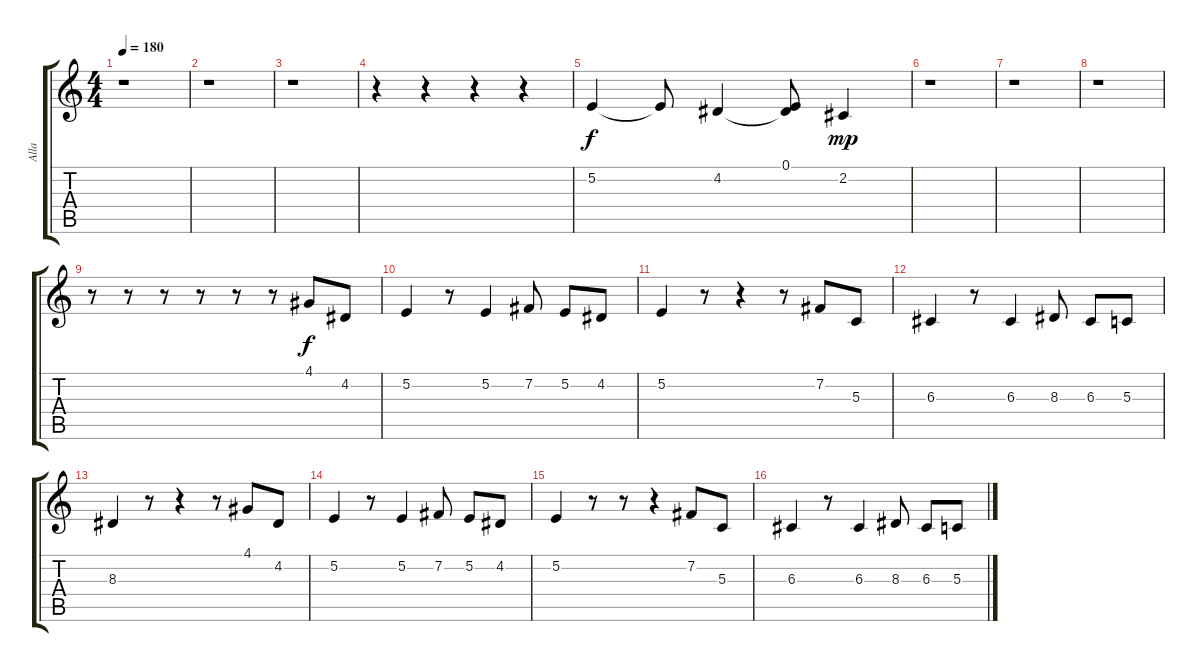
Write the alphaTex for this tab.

\track ("Alla" "Alla") {instrument flute}
\staff {score tabs}
\tuning (E4 B3 G3 D3 A2 E2) {hide}
\ts (4 4)
\tempo 180
\clef g2
\ks c
r.1{dy f} |
r.1 |
r.1 |
r.4 r.4 r.4 r.4 |
5.2.4 5.2{t}.8 4.2.4 (0.1 4.2{t}).8 2.2.4{dy mp} |
r.1 |
r.1 |
r.1 |
r.8 r.8 r.8 r.8 r.8 r.8 4.1.8{dy f} 4.2.8 |
5.2.4 r.8 5.2.4 7.2.8 5.2.8 4.2.8 |
5.2.4 r.8 r.4 r.8 7.2.8 5.3.8 |
6.3.4 r.8 6.3.4 8.3.8 6.3.8 5.3.8 |
8.3.4 r.8 r.4 r.8 4.1.8 4.2.8 |
5.2.4 r.8 5.2.4 7.2.8 5.2.8 4.2.8 |
5.2.4 r.8 r.8 r.4 7.2.8 5.3.8 |
6.3.4 r.8 6.3.4 8.3.8 6.3.8 5.3.8
